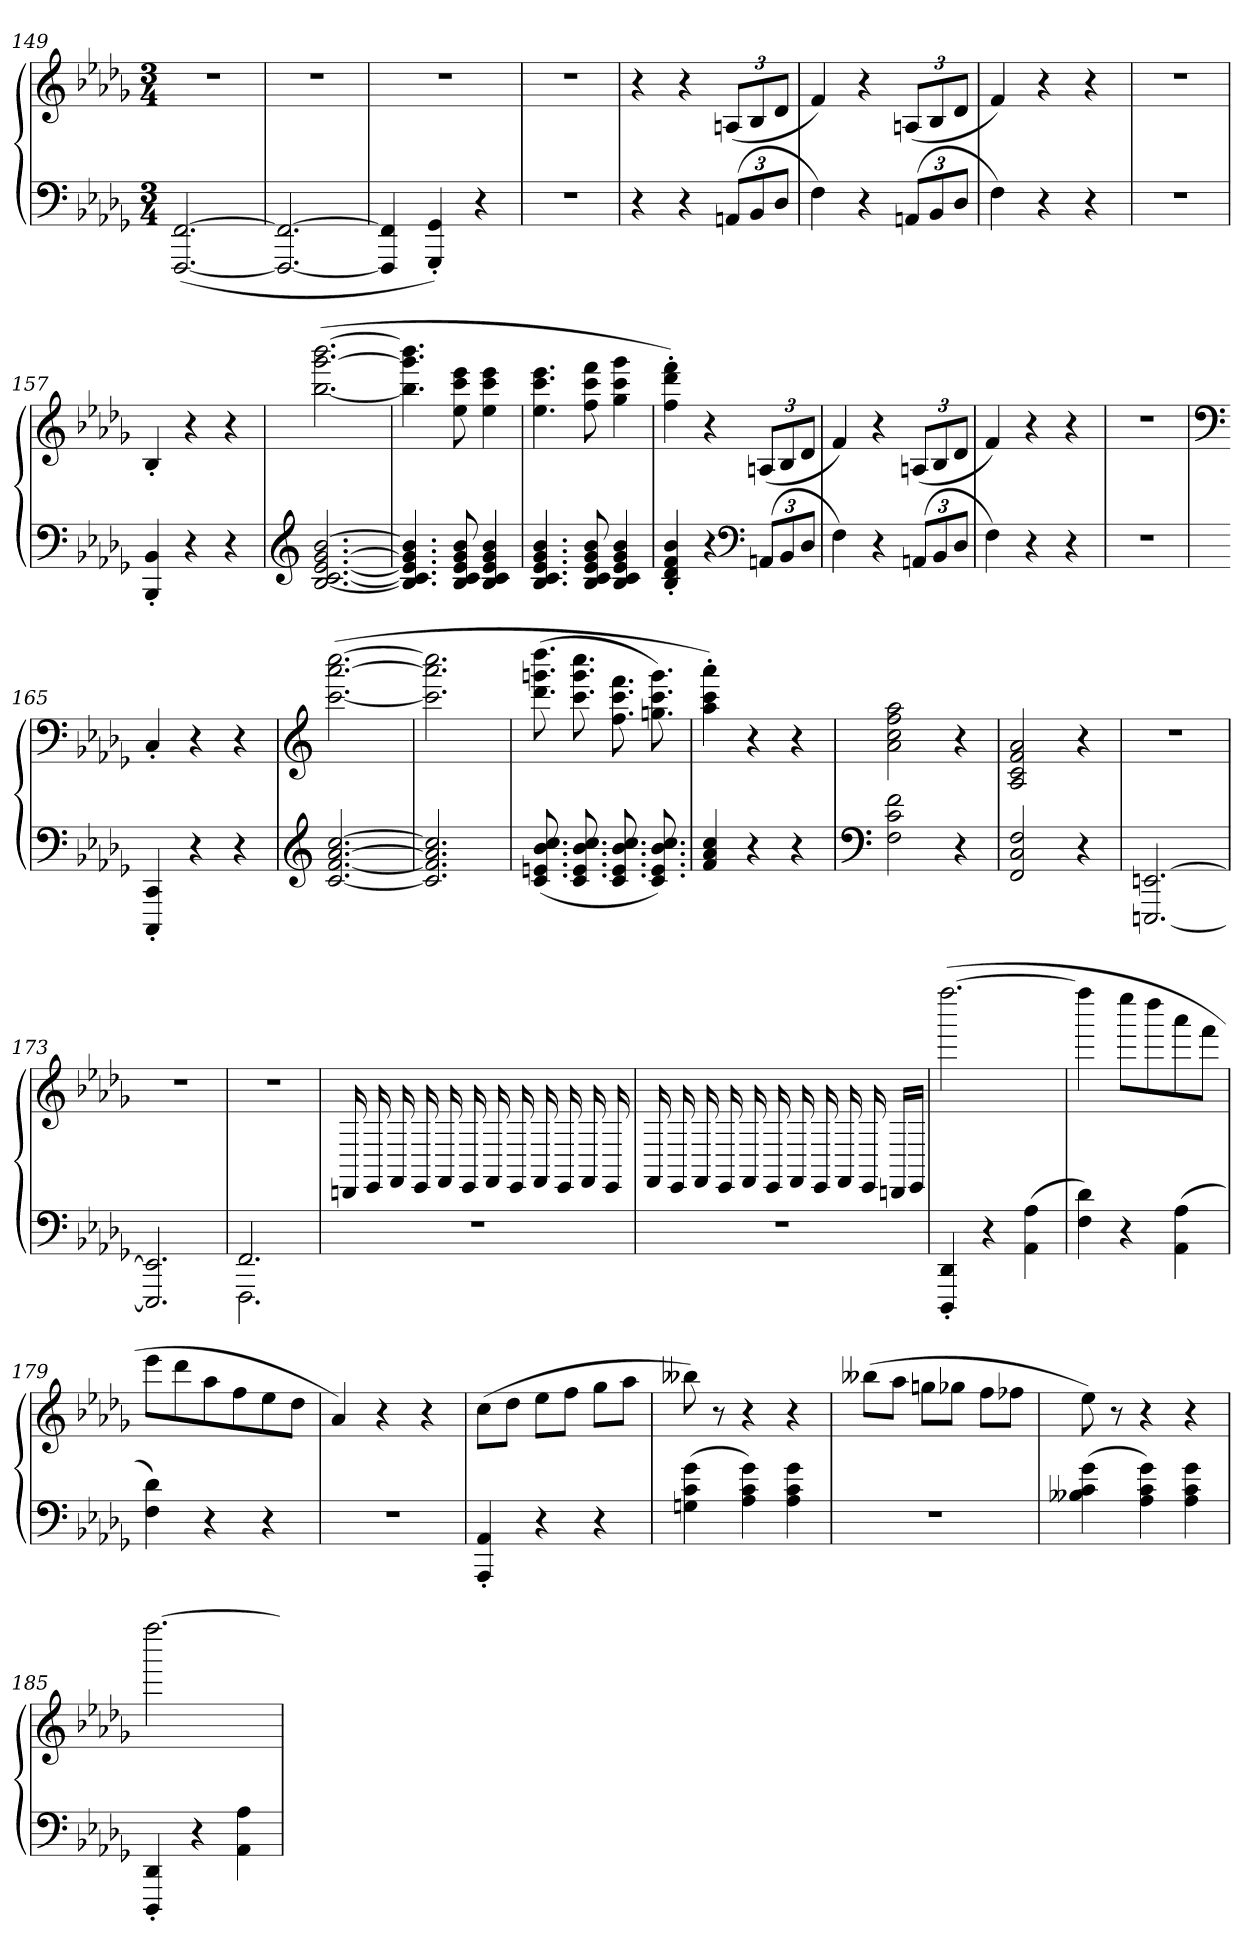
**kern	**kern
*part1	*part1
*staff2	*staff1
*clefF4	*clefG2
*k[b-e-a-d-g-]	*k[b-e-a-d-g-]
*M3/4	*M3/4
=149	=149
([2.FFF/ [2.FF/	2.r
=150	=150
2.FFF_/ 2.FF_/	2.r
=151	=151
4FFF]/ 4FF]/	2.r
4GGG-'/ 4GG-'/)	.
4r	.
=152	=152
2.r	2.r
=153	=153
4r	4r
4r	4r
(12AAn/L	(12An/L
12BB-/	12B-/
12D-/J	12d-/J
=154	=154
4F\)	4f/)
4r	4r
(12AAn/L	(12An/L
12BB-/	12B-/
12D-/J	12d-/J
=155	=155
4F\)	4f/)
4r	4r
4r	4r
=156	=156
2.r	2.r
=157	=157
4BBB-'/ 4BB-'/	4B-'/
4r	4r
4r	4r
=158	=158
*clefG2	*
[2.B-/ [2.c/ [2.e-/ [2.g-/ [2.b-/	([2.bb-\ [2.ggg-\ [2.bbb-\
=159	=159
4.B-]/ 4.c]/ 4.e-]/ 4.g-]/ 4.b-]/	4.bb-]\ 4.ggg-]\ 4.bbb-]\
8B-/ 8c/ 8e-/ 8g-/ 8b-/	8ee-\ 8ccc\ 8eee-\
4B-/ 4c/ 4e-/ 4g-/ 4b-/	4ee-\ 4ccc\ 4eee-\
=160	=160
4.B-/ 4.c/ 4.e-/ 4.g-/ 4.b-/	4.ee-\ 4.ccc\ 4.eee-\
8B-/ 8c/ 8e-/ 8g-/ 8b-/	8ff\ 8ccc\ 8fff\
4B-/ 4c/ 4e-/ 4g-/ 4b-/	4gg-\ 4ccc\ 4ggg-\
=161	=161
4B-'/ 4d-'/ 4f'/ 4b-'/	4ff'\ 4ddd-'\ 4fff'\)
4r	4r
*clefF4	*
(12AAn/L	(12An/L
12BB-/	12B-/
12D-/J	12d-/J
=162	=162
4F\)	4f/)
4r	4r
(12AAn/L	(12An/L
12BB-/	12B-/
12D-/J	12d-/J
=163	=163
4F\)	4f/)
4r	4r
4r	4r
=164	=164
2.r	2.r
=165	=165
*	*clefF4
4CCC'/ 4CC'/	4C'/
4r	4r
4r	4r
=166	=166
*clefG2	*clefG2
[2.c/ [2.f/ [2.a-/ [2.cc/	([2.ccc\ [2.aaa-\ [2.cccc\
=167	=167
2.c]/ 2.f]/ 2.a-]/ 2.cc]/	2.ccc]\ 2.aaa-]\ 2.cccc]\
=168	=168
(8.c/ 8.en/ 8.b-/ 8.cc/	(8.ddd-\ 8.gggn\ 8.dddd-\
8.c/ 8.e/ 8.b-/ 8.cc/	8.ccc\ 8.ggg\ 8.cccc\
8.c/ 8.e/ 8.b-/ 8.cc/	8.ff\ 8.ccc\ 8.fff\
8.c/ 8.e/ 8.b-/ 8.cc/)	8.ggn\ 8.ccc\ 8.ggg\)
=169	=169
4f/ 4a-/ 4cc/	4aa-'\ 4ccc'\ 4aaa-'\)
4r	4r
4r	4r
=170	=170
*clefF4	*
2F\ 2c\ 2f\	2a-\ 2cc\ 2ff\ 2aa-\
4r	4r
=171	=171
2FF/ 2C/ 2F/	2A-/ 2c/ 2f/ 2a-/
4r	4r
=172	=172
[2.EEEn/ [2.EEn/	2.r
=173	=173
2.EEE]/ 2.EE]/	2.r
=174	=174
*^	*
2.FF/	2.FFF\	2.r
*v	*v	*
=175	=175
2.r	16DDn
.	16EE-
.	16FF
.	16EE-
.	16FF
.	16EE-
.	16FF
.	16EE-
.	16FF
.	16EE-
.	16FF
.	16EE-
=176	=176
2.r	16FF
.	16EE-
.	16FF
.	16EE-
.	16FF
.	16EE-
.	16FF
.	16EE-
.	16FF
.	16EE-
.	16DDn/LL
.	16EE-/JJ
=177	=177
4DDD-'/ 4DD-'/	([2.ffff\
4r	.
(4AA-\ 4A-\	.
=178	=178
4F\ 4d-\)	4ffff\]
4r	8eeee-\L
.	8dddd-\
(4AA-\ 4A-\	8aaa-\
.	8fff\J
=179	=179
4F\ 4d-\)	8eee-\L
.	8ddd-\
4r	8aa-\
.	8ff\
4r	8ee-\
.	8dd-\J
=180	=180
2.r	4a-/)
.	4r
.	4r
=181	=181
4AAA-'/ 4AA-'/	(8cc\L
.	8dd-\J
4r	8ee-\L
.	8ff\J
4r	8gg-\L
.	8aa-\J
=182	=182
(4Gn\ 4c\ 4g-\	8bb--X\)
.	8r
4A-\ 4c\ 4g-\)	4r
4A-\ 4c\ 4g-\	4r
=183	=183
2.r	(8bb--X\L
.	8aa-\J
.	8ggn\L
.	8gg-X\J
.	8ff\L
.	8ff-X\J
=184	=184
(4B--X\ 4c\ 4g-\	8ee-\)
.	8r
4A-\ 4c\ 4g-\)	4r
4A-\ 4c\ 4g-\	4r
=185	=185
4DDD-'/ 4DD-'/	[2.ffff\
4r	.
4AA-\ 4A-\	.
=	=
*-	*-
